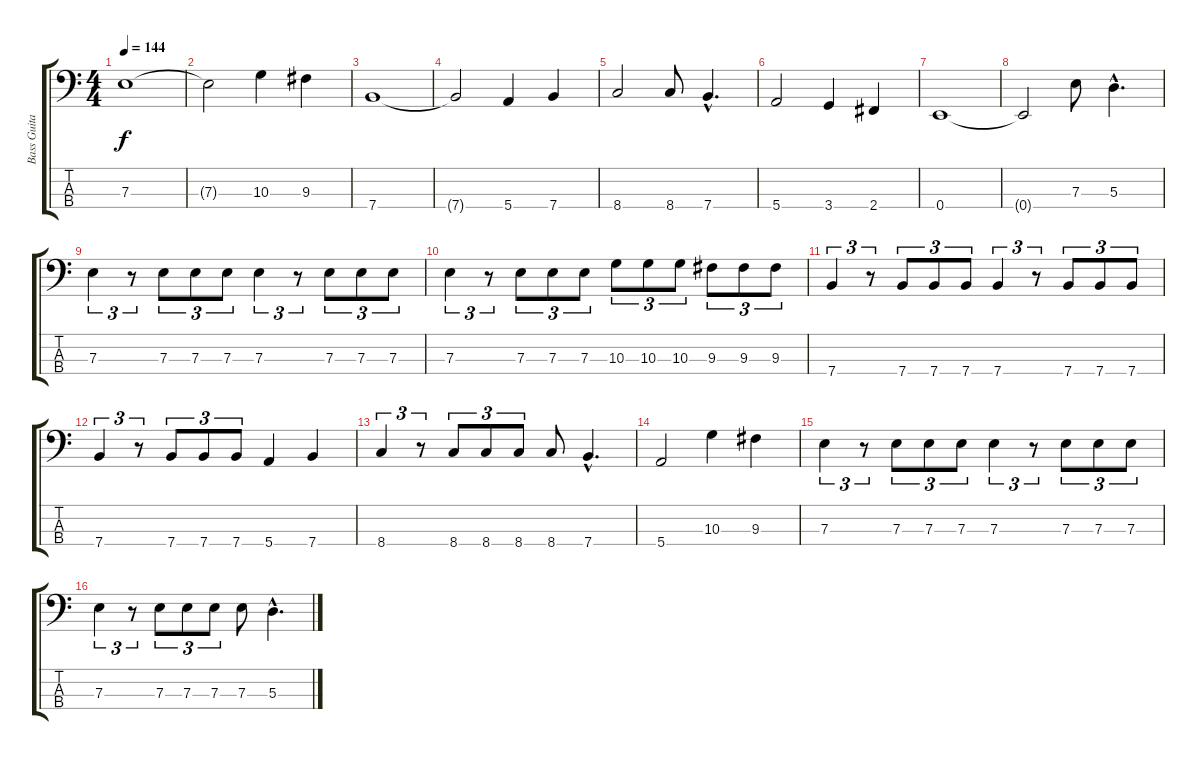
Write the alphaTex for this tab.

\track ("Bass Guitar" "Bass Guita") {instrument electricbassfinger}
\staff {score tabs}
\tuning (G2 D2 A1 E1) {hide}
\ts (4 4)
\tempo 144
\clef f4
\ks c
7.3.1{dy f instrument electricbassfinger} |
7.3{t}.2 10.3.4 9.3.4 |
7.4.1 |
7.4{t}.2 5.4.4 7.4.4 |
8.4.2 8.4.8 7.4{hac}.4{d} |
5.4.2 3.4.4 2.4.4 |
0.4.1 |
0.4{t}.2 7.3.8 5.3{hac}.4{d} |
7.3.4{tu (3 2)} r.8{tu (3 2)} 7.3.8{tu (3 2)} 7.3.8{tu (3 2)} 7.3.8{tu (3 2)} 7.3.4{tu (3 2)} r.8{tu (3 2)} 7.3.8{tu (3 2)} 7.3.8{tu (3 2)} 7.3.8{tu (3 2)} |
7.3.4{tu (3 2)} r.8{tu (3 2)} 7.3.8{tu (3 2)} 7.3.8{tu (3 2)} 7.3.8{tu (3 2)} 10.3.8{tu (3 2)} 10.3.8{tu (3 2)} 10.3.8{tu (3 2)} 9.3.8{tu (3 2)} 9.3.8{tu (3 2)} 9.3.8{tu (3 2)} |
7.4.4{tu (3 2)} r.8{tu (3 2)} 7.4.8{tu (3 2)} 7.4.8{tu (3 2)} 7.4.8{tu (3 2)} 7.4.4{tu (3 2)} r.8{tu (3 2)} 7.4.8{tu (3 2)} 7.4.8{tu (3 2)} 7.4.8{tu (3 2)} |
7.4.4{tu (3 2)} r.8{tu (3 2)} 7.4.8{tu (3 2)} 7.4.8{tu (3 2)} 7.4.8{tu (3 2)} 5.4.4 7.4.4 |
8.4.4{tu (3 2)} r.8{tu (3 2)} 8.4.8{tu (3 2)} 8.4.8{tu (3 2)} 8.4.8{tu (3 2)} 8.4.8 7.4{hac}.4{d} |
5.4.2 10.3.4 9.3.4 |
7.3.4{tu (3 2)} r.8{tu (3 2)} 7.3.8{tu (3 2)} 7.3.8{tu (3 2)} 7.3.8{tu (3 2)} 7.3.4{tu (3 2)} r.8{tu (3 2)} 7.3.8{tu (3 2)} 7.3.8{tu (3 2)} 7.3.8{tu (3 2)} |
7.3.4{tu (3 2)} r.8{tu (3 2)} 7.3.8{tu (3 2)} 7.3.8{tu (3 2)} 7.3.8{tu (3 2)} 7.3.8 5.3{hac}.4{d}
